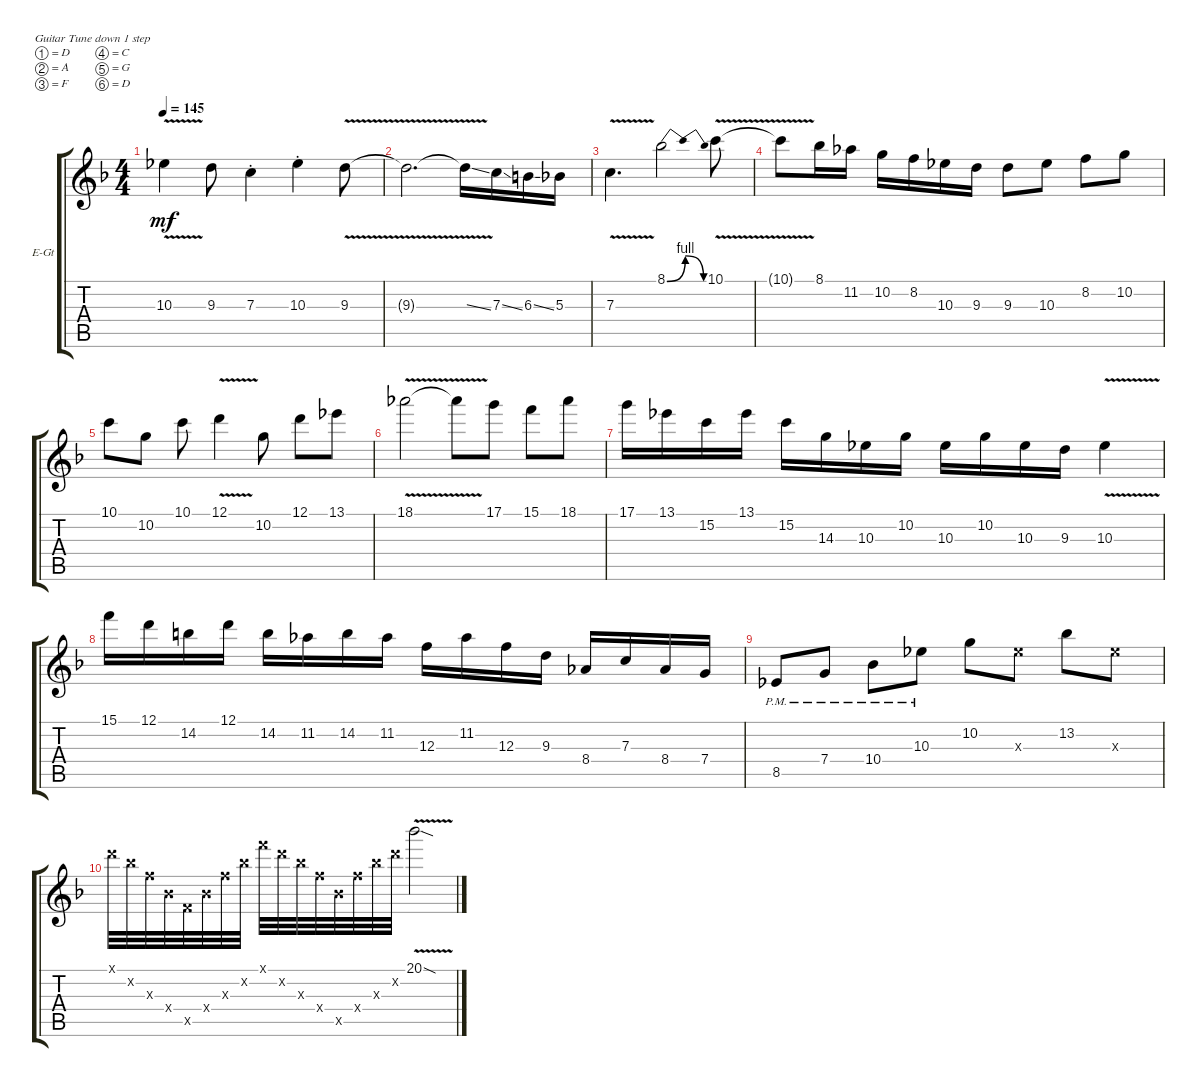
\defaultSystemsLayout 4
\bracketExtendMode groupsimilarinstruments
\firstSystemTrackNameOrientation horizontal
\otherSystemsTrackNameOrientation horizontal
\track ("Solo Guitar 1" "E-Gt") {instrument distortionguitar}
\staff {score tabs}
\tuning (D4 A3 F3 C3 G2 D2)
\ts (4 4)
\tempo 145
\clef g2
\ks dminor
10.3{v}.4{dy mf} 9.3.8 7.3{st}.4 10.3{st}.4 9.3{v}.8 |
9.3{v t}.2{d} 9.3{ss t}.16 7.3{ss}.16 6.3{ss}.16 5.3.16 |
7.3{v}.4{d} 8.1{be (bendrelease 0 0 10.2 4 38.4 4 59.4 0)}.2 10.1{v}.8 |
10.1{v t}.8 8.1.16 11.2.16 10.2.16 8.2.16 10.3.16 9.3.16 9.3.8 10.3.8 8.2.8 10.2.8 |
10.1.8 10.2.8 10.1.8 12.1{v}.4 10.2.8 12.1.8 13.1.8 |
18.1{v}.2 18.1{t}.8 17.1.8 15.1.8 18.1.8 |
17.1.16 13.1.16 15.2.16 13.1.16 15.2.16 14.3.16 10.3.16 10.2.16 10.3.16 10.2.16 10.3.16 9.3.16 10.3{v}.4 |
15.1.16 12.1.16 14.2.16 12.1.16 14.2.16 11.2.16 14.2.16 11.2.16 12.3.16 11.2.16 12.3.16 9.3.16 8.4.16 7.3.16 8.4.16 7.4.16 |
8.5{pm}.8 7.4{pm}.8 10.4{pm}.8 10.3{pm}.8 10.2.8 10.3{x}.8 13.2.8 10.3{x}.8 |
12.1{x}.32 13.2{x}.32 12.3{x}.32 10.4{x}.32 10.5{x}.32 10.4{x}.32 12.3{x}.32 13.2{x}.32 15.1{x}.32 17.2{x}.32 17.3{x}.32 17.4{x}.32 15.5{x}.32 17.4{x}.32 17.3{x}.32 17.2{x}.32 20.1{v sod}.2
